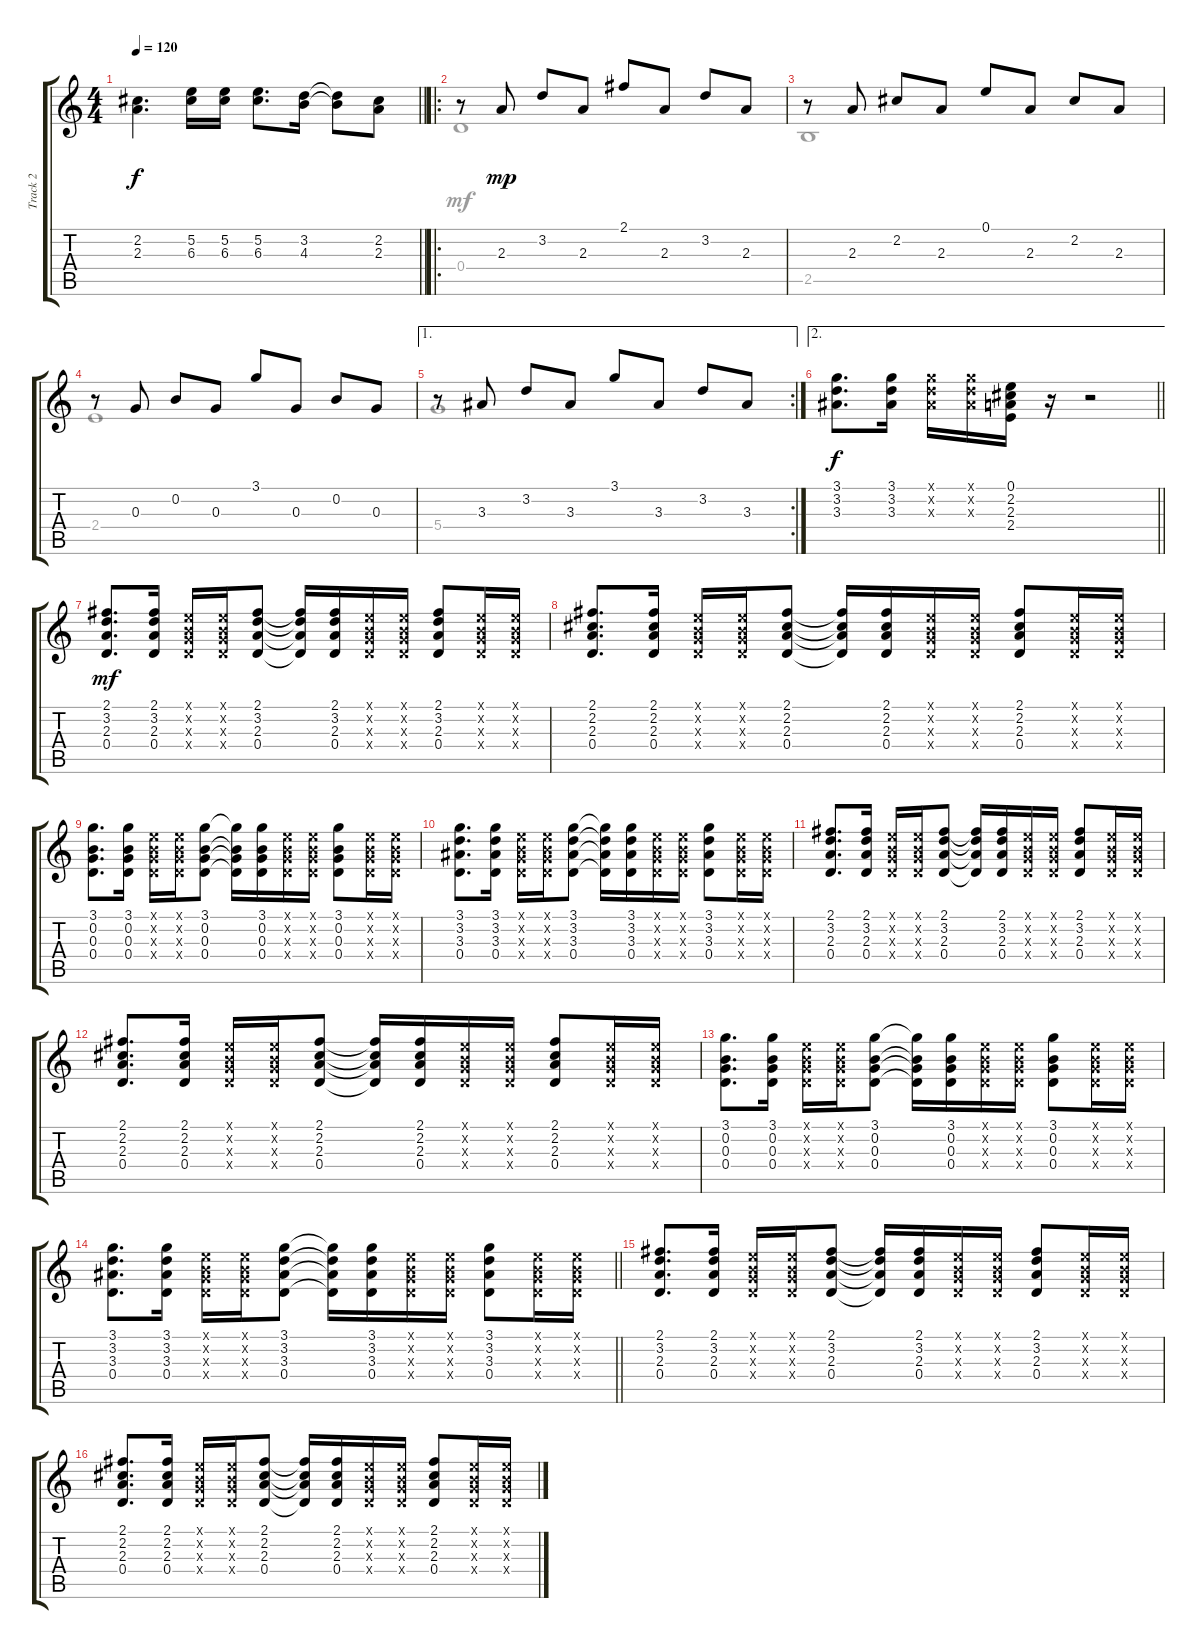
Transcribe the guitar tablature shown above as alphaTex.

\track ("Track 2" "Track 2") {instrument acousticguitarsteel}
\staff {score tabs}
\tuning (E4 B3 G3 D3 A2 E2) {hide}
\voice
\ts (4 4)
\tempo 120
\clef g2
\barLineRight lightlight
\ks c
(2.2 2.3).4{d dy f} (5.2 6.3).16 (5.2 6.3).16 (5.2 6.3).8{d} (3.2 4.3).16 (3.2{t} 4.3{t}).8 (2.2 2.3).8 |
\ro
r.8 2.3.8{dy mp} 3.2.8 2.3.8 2.1.8 2.3.8 3.2.8 2.3.8 |
r.8 2.3.8 2.2.8 2.3.8 0.1.8 2.3.8 2.2.8 2.3.8 |
r.8 0.3.8 0.2.8 0.3.8 3.1.8 0.3.8 0.2.8 0.3.8 |
\ae 1
\rc 2
r.8 3.3.8 3.2.8 3.3.8 3.1.8 3.3.8 3.2.8 3.3.8 |
\ae 2
\barLineRight lightlight
(3.1 3.2 3.3).8{d dy f} (3.1 3.2 3.3).16 (3.1{x} 3.2{x} 3.3{x}).16 (3.1{x} 3.2{x} 3.3{x}).16 (0.1 2.2 2.3 2.4).16 r.16 r.2 |
(2.1 3.2 2.3 0.4).8{d dy mf} (2.1 3.2 2.3 0.4).16 (0.1{x} 0.2{x} 0.3{x} 0.4{x}).16 (0.1{x} 0.2{x} 0.3{x} 0.4{x}).16 (2.1 3.2 2.3 0.4).8 (2.1{t} 3.2{t} 2.3{t} 0.4{t}).16 (2.1 3.2 2.3 0.4).16 (0.1{x} 0.2{x} 0.3{x} 0.4{x}).16 (0.1{x} 0.2{x} 0.3{x} 0.4{x}).16 (2.1 3.2 2.3 0.4).8 (0.1{x} 0.2{x} 0.3{x} 0.4{x}).16 (0.1{x} 0.2{x} 0.3{x} 0.4{x}).16 |
(2.1 2.2 2.3 0.4).8{d} (2.1 2.2 2.3 0.4).16 (0.1{x} 0.2{x} 0.3{x} 0.4{x}).16 (0.1{x} 0.2{x} 0.3{x} 0.4{x}).16 (2.1 2.2 2.3 0.4).8 (2.1{t} 2.2{t} 2.3{t} 0.4{t}).16 (2.1 2.2 2.3 0.4).16 (0.1{x} 0.2{x} 0.3{x} 0.4{x}).16 (0.1{x} 0.2{x} 0.3{x} 0.4{x}).16 (2.1 2.2 2.3 0.4).8 (0.1{x} 0.2{x} 0.3{x} 0.4{x}).16 (0.1{x} 0.2{x} 0.3{x} 0.4{x}).16 |
(3.1 0.2 0.3 0.4).8{d} (3.1 0.2 0.3 0.4).16 (0.1{x} 0.2{x} 0.3{x} 0.4{x}).16 (0.1{x} 0.2{x} 0.3{x} 0.4{x}).16 (3.1 0.2 0.3 0.4).8 (3.1{t} 0.2{t} 0.3{t} 0.4{t}).16 (3.1 0.2 0.3 0.4).16 (0.1{x} 0.2{x} 0.3{x} 0.4{x}).16 (0.1{x} 0.2{x} 0.3{x} 0.4{x}).16 (3.1 0.2 0.3 0.4).8 (0.1{x} 0.2{x} 0.3{x} 0.4{x}).16 (0.1{x} 0.2{x} 0.3{x} 0.4{x}).16 |
(3.1 3.2 3.3 0.4).8{d} (3.1 3.2 3.3 0.4).16 (0.1{x} 0.2{x} 0.3{x} 0.4{x}).16 (0.1{x} 0.2{x} 0.3{x} 0.4{x}).16 (3.1 3.2 3.3 0.4).8 (3.1{t} 3.2{t} 3.3{t} 0.4{t}).16 (3.1 3.2 3.3 0.4).16 (0.1{x} 0.2{x} 0.3{x} 0.4{x}).16 (0.1{x} 0.2{x} 0.3{x} 0.4{x}).16 (3.1 3.2 3.3 0.4).8 (0.1{x} 0.2{x} 0.3{x} 0.4{x}).16 (0.1{x} 0.2{x} 0.3{x} 0.4{x}).16 |
(2.1 3.2 2.3 0.4).8{d} (2.1 3.2 2.3 0.4).16 (0.1{x} 0.2{x} 0.3{x} 0.4{x}).16 (0.1{x} 0.2{x} 0.3{x} 0.4{x}).16 (2.1 3.2 2.3 0.4).8 (2.1{t} 3.2{t} 2.3{t} 0.4{t}).16 (2.1 3.2 2.3 0.4).16 (0.1{x} 0.2{x} 0.3{x} 0.4{x}).16 (0.1{x} 0.2{x} 0.3{x} 0.4{x}).16 (2.1 3.2 2.3 0.4).8 (0.1{x} 0.2{x} 0.3{x} 0.4{x}).16 (0.1{x} 0.2{x} 0.3{x} 0.4{x}).16 |
(2.1 2.2 2.3 0.4).8{d} (2.1 2.2 2.3 0.4).16 (0.1{x} 0.2{x} 0.3{x} 0.4{x}).16 (0.1{x} 0.2{x} 0.3{x} 0.4{x}).16 (2.1 2.2 2.3 0.4).8 (2.1{t} 2.2{t} 2.3{t} 0.4{t}).16 (2.1 2.2 2.3 0.4).16 (0.1{x} 0.2{x} 0.3{x} 0.4{x}).16 (0.1{x} 0.2{x} 0.3{x} 0.4{x}).16 (2.1 2.2 2.3 0.4).8 (0.1{x} 0.2{x} 0.3{x} 0.4{x}).16 (0.1{x} 0.2{x} 0.3{x} 0.4{x}).16 |
(3.1 0.2 0.3 0.4).8{d} (3.1 0.2 0.3 0.4).16 (0.1{x} 0.2{x} 0.3{x} 0.4{x}).16 (0.1{x} 0.2{x} 0.3{x} 0.4{x}).16 (3.1 0.2 0.3 0.4).8 (3.1{t} 0.2{t} 0.3{t} 0.4{t}).16 (3.1 0.2 0.3 0.4).16 (0.1{x} 0.2{x} 0.3{x} 0.4{x}).16 (0.1{x} 0.2{x} 0.3{x} 0.4{x}).16 (3.1 0.2 0.3 0.4).8 (0.1{x} 0.2{x} 0.3{x} 0.4{x}).16 (0.1{x} 0.2{x} 0.3{x} 0.4{x}).16 |
\barLineRight lightlight
(3.1 3.2 3.3 0.4).8{d} (3.1 3.2 3.3 0.4).16 (0.1{x} 0.2{x} 0.3{x} 0.4{x}).16 (0.1{x} 0.2{x} 0.3{x} 0.4{x}).16 (3.1 3.2 3.3 0.4).8 (3.1{t} 3.2{t} 3.3{t} 0.4{t}).16 (3.1 3.2 3.3 0.4).16 (0.1{x} 0.2{x} 0.3{x} 0.4{x}).16 (0.1{x} 0.2{x} 0.3{x} 0.4{x}).16 (3.1 3.2 3.3 0.4).8 (0.1{x} 0.2{x} 0.3{x} 0.4{x}).16 (0.1{x} 0.2{x} 0.3{x} 0.4{x}).16 |
(2.1 3.2 2.3 0.4).8{d} (2.1 3.2 2.3 0.4).16 (0.1{x} 0.2{x} 0.3{x} 0.4{x}).16 (0.1{x} 0.2{x} 0.3{x} 0.4{x}).16 (2.1 3.2 2.3 0.4).8 (2.1{t} 3.2{t} 2.3{t} 0.4{t}).16 (2.1 3.2 2.3 0.4).16 (0.1{x} 0.2{x} 0.3{x} 0.4{x}).16 (0.1{x} 0.2{x} 0.3{x} 0.4{x}).16 (2.1 3.2 2.3 0.4).8 (0.1{x} 0.2{x} 0.3{x} 0.4{x}).16 (0.1{x} 0.2{x} 0.3{x} 0.4{x}).16 |
(2.1 2.2 2.3 0.4).8{d} (2.1 2.2 2.3 0.4).16 (0.1{x} 0.2{x} 0.3{x} 0.4{x}).16 (0.1{x} 0.2{x} 0.3{x} 0.4{x}).16 (2.1 2.2 2.3 0.4).8 (2.1{t} 2.2{t} 2.3{t} 0.4{t}).16 (2.1 2.2 2.3 0.4).16 (0.1{x} 0.2{x} 0.3{x} 0.4{x}).16 (0.1{x} 0.2{x} 0.3{x} 0.4{x}).16 (2.1 2.2 2.3 0.4).8 (0.1{x} 0.2{x} 0.3{x} 0.4{x}).16 (0.1{x} 0.2{x} 0.3{x} 0.4{x}).16
\voice
\clef g2
\ottava regular
\simile none
\barLineRight lightlight
\ks c
|
0.4.1 |
2.5.1 |
2.4.1 |
5.4.1 |
\barLineRight lightlight
|
|
|
|
|
|
|
|
\barLineRight lightlight
|
|
